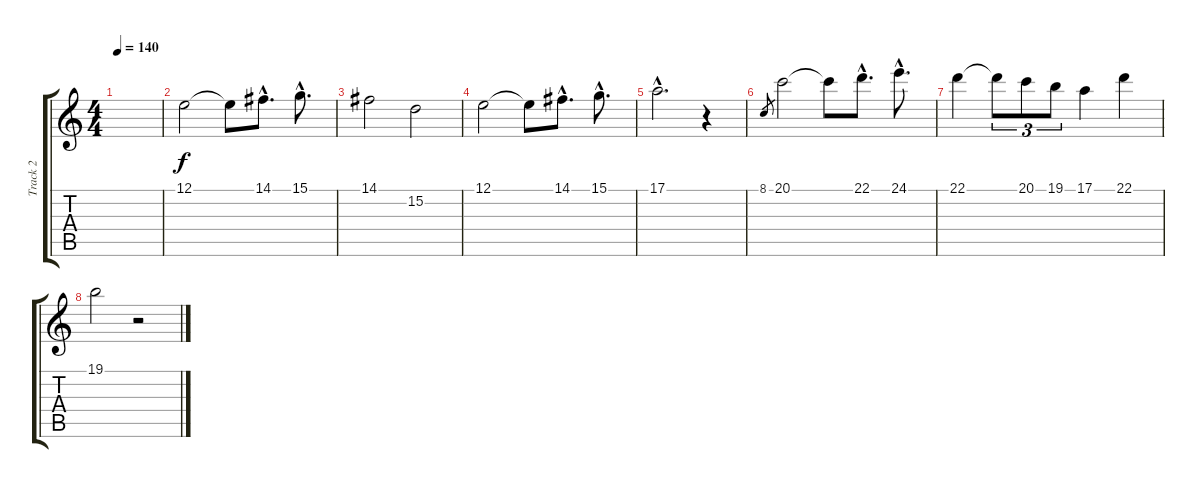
\track ("Track 2" "Track 2") {instrument flute}
\staff {score tabs}
\tuning (E4 B3 G3 D3 A2 E2) {hide}
\ts (4 4)
\tempo 140
\clef g2
\ks c
|
12.1.2 12.1{t}.8 14.1{hac}.8{d} 15.1{hac}.8{d} |
14.1.2 15.2.2 |
12.1.2 12.1{t}.8 14.1{hac}.8{d} 15.1{hac}.8{d} |
17.1{hac}.2{d} r.4 |
8.1.8{gr} 20.1.2 20.1{t}.8 22.1{hac}.8{d} 24.1{hac}.8{d} |
22.1.4 22.1{t}.8{tu (3 2)} 20.1.8{tu (3 2)} 19.1.8{tu (3 2)} 17.1.4 22.1.4 |
19.1.2 r.2
